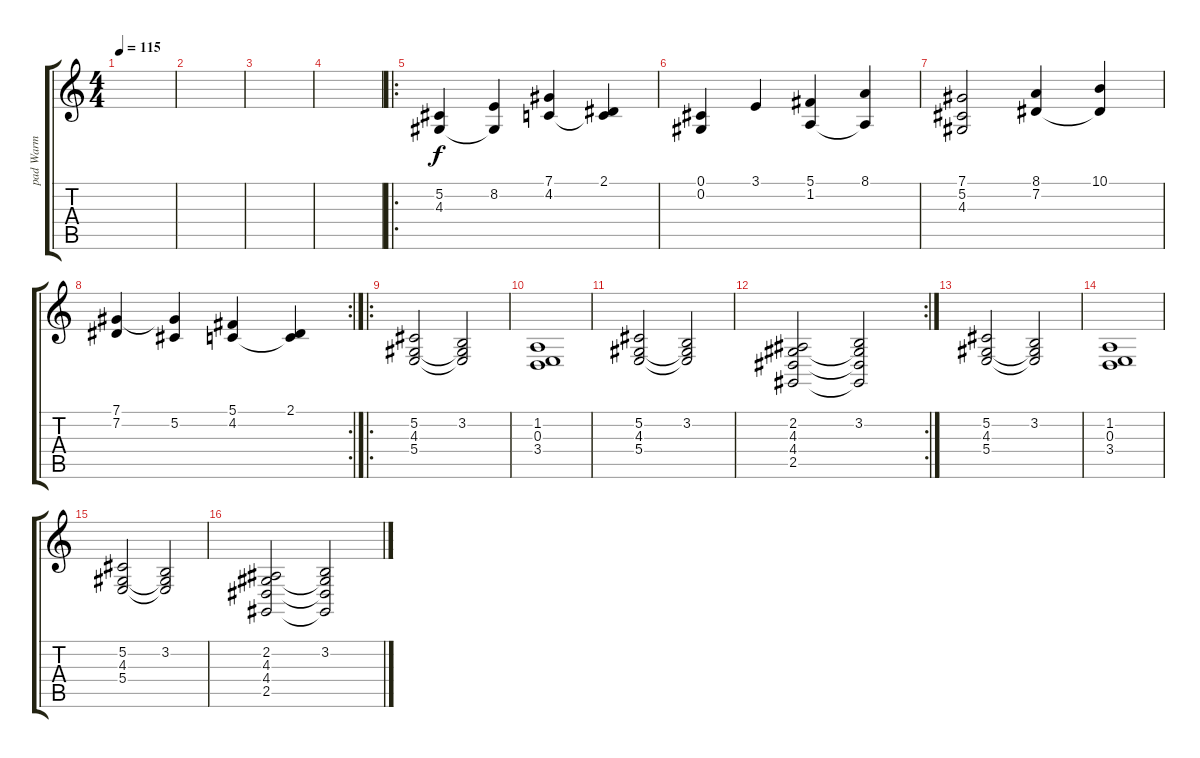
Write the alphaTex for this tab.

\track ("pad Warm" "pad Warm") {instrument pad2warm}
\staff {score tabs}
\tuning (Db4 Ab3 E3 B2 Gb2 Db2) {hide}
\ts (4 4)
\tempo 115
\clef g2
\ks c
|
|
|
|
\ro
(5.2 4.3).4 (8.2 4.3{t}).4 (7.1 4.2).4 (2.1 4.2{t}).4 |
(0.1 0.2).4 3.1.4 (5.1 1.2).4 (8.1 1.2{t}).4 |
(7.1 5.2 4.3).2 (8.1 7.2).4 (10.1 7.2{t}).4 |
\rc 2
(7.1 7.2).4 (7.1{t} 5.2).4 (5.1 4.2).4 (2.1 4.2{t}).4 |
\ro
(5.2 4.3 5.4).2 (3.2 4.3{t} 5.4{t}).2 |
(1.2 0.3 3.4).1 |
(5.2 4.3 5.4).2 (3.2 4.3{t} 5.4{t}).2 |
\rc 2
(2.2 4.3 4.4 2.5).2 (3.2 4.3{t} 4.4{t} 2.5{t}).2 |
(5.2 4.3 5.4).2 (3.2 4.3{t} 5.4{t}).2 |
(1.2 0.3 3.4).1 |
(5.2 4.3 5.4).2 (3.2 4.3{t} 5.4{t}).2 |
(2.2 4.3 4.4 2.5).2 (3.2 4.3{t} 4.4{t} 2.5{t}).2
